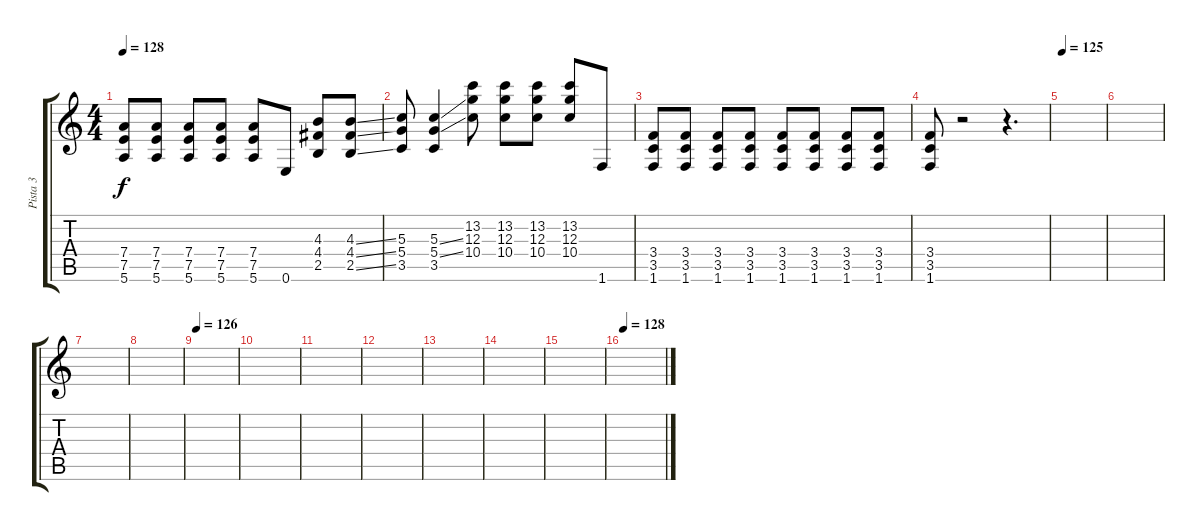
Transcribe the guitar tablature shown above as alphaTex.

\track ("Pista 3" "Pista 3") {instrument distortionguitar}
\staff {score tabs}
\tuning (E4 B3 G3 D3 A2 E2) {hide}
\ts (4 4)
\tempo 128
\clef g2
\ks c
(7.4 7.5 5.6).8{dy f} (7.4 7.5 5.6).8 (7.4 7.5 5.6).8 (7.4 7.5 5.6).8 (7.4 7.5 5.6).8 0.6.8 (4.3 4.4 2.5).8 (4.3{ss} 4.4{ss} 2.5{ss}).8 |
(5.3 5.4 3.5).8 (5.3{ss} 5.4{ss} 3.5).4 (13.2 12.3 10.4).8 (13.2 12.3 10.4).8 (13.2 12.3 10.4).8 (13.2 12.3 10.4).8 1.6.8 |
(3.4 3.5 1.6).8 (3.4 3.5 1.6).8 (3.4 3.5 1.6).8 (3.4 3.5 1.6).8 (3.4 3.5 1.6).8 (3.4 3.5 1.6).8 (3.4 3.5 1.6).8 (3.4 3.5 1.6).8 |
(3.4 3.5 1.6).8 r.2 r.4{d} |
\tempo 125
|
|
|
|
\tempo 126
|
|
|
|
|
|
|
\tempo 128
